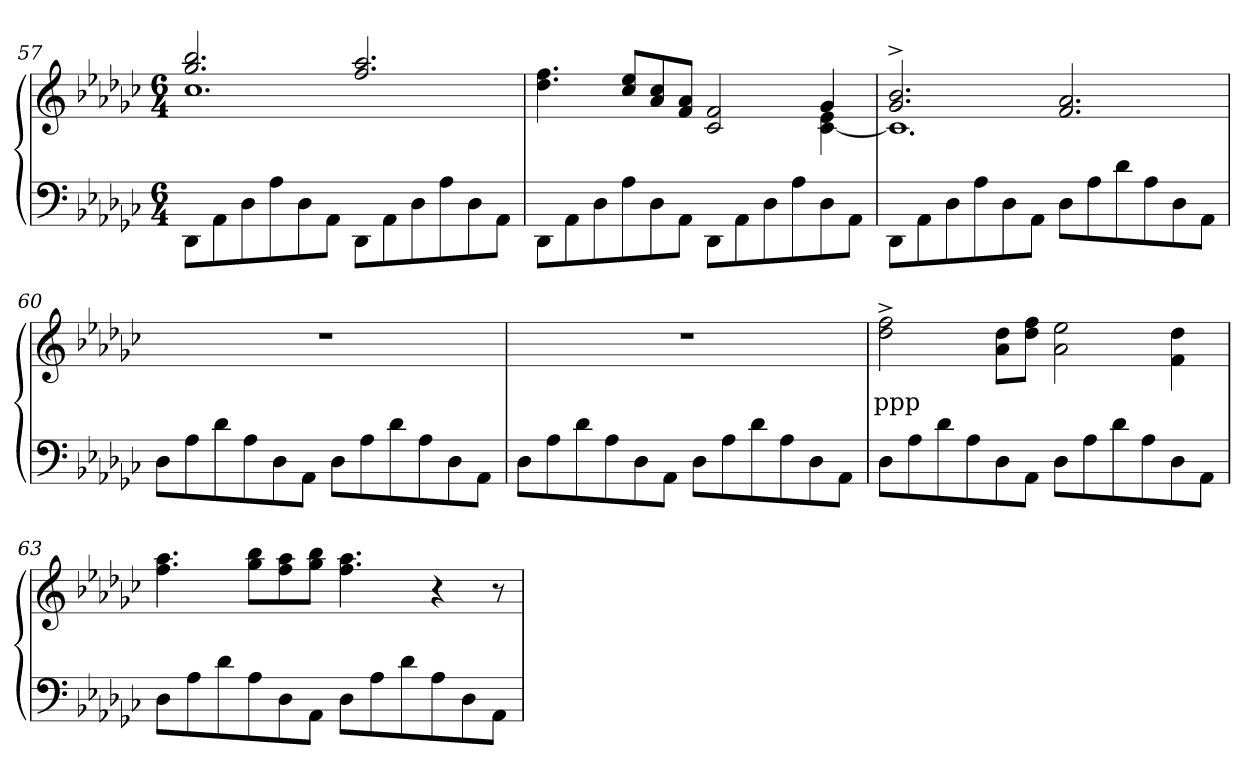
**kern	**kern	**text
*part2	*part1	*part1
*staff2	*staff1	*staff1
*clefF4	*clefG2	*
*k[b-e-a-d-g-c-]	*k[b-e-a-d-g-c-]	*
*M6/4	*M6/4	*
=57	=57	=57
*	*^	*
8DD-\L	2.bb- 2.gg-	1.cc-	.
8AA-	.	.	.
8D-	.	.	.
8A-	.	.	.
8D-	.	.	.
8AA-J	.	.	.
8DD-\L	2.aa- 2.ff	.	.
8AA-	.	.	.
8D-	.	.	.
8A-	.	.	.
8D-	.	.	.
8AA-J	.	.	.
=58	=58	=58	=58
8DD-\L	4.ff 4.dd-	4ryy	.
8AA-	.	.	.
*	*v	*v	*
8D-	.	.
8A-	8ee-/ 8cc-/L	.
8D-	8cc- 8a-	.
8AA-J	8a- 8fJ	.
8DD-\L	2f/ 2c-/	.
8AA-	.	.
8D-	.	.
8A-	.	.
*	*^	*
8D-	4g-	[4c- 4e-	.
8AA-J	.	.	.
=59	=59	=59	=59
8DD-\L	2.b-^> 2.g-^>	1.c-]	.
8AA-	.	.	.
8D-	.	.	.
8A-	.	.	.
8D-	.	.	.
8AA-J	.	.	.
8D-L	2.a- 2.f	.	.
8A-	.	.	.
8d-	.	.	.
8A-	.	.	.
8D-	.	.	.
8AA-J	.	.	.
*	*v	*v	*
=60	=60	=60
8D-L	1.r	.
8A-	.	.
8d-	.	.
8A-	.	.
8D-	.	.
8AA-J	.	.
8D-L	.	.
8A-	.	.
8d-	.	.
8A-	.	.
8D-	.	.
8AA-J	.	.
=61	=61	=61
8D-L	1.r	.
8A-	.	.
8d-	.	.
8A-	.	.
8D-	.	.
8AA-J	.	.
8D-L	.	.
8A-	.	.
8d-	.	.
8A-	.	.
8D-	.	.
8AA-J	.	.
=62	=62	=62
8D-L	2ff^> 2dd-^>	ppp
8A-	.	.
8d-	.	.
8A-	.	.
8D-	8dd- 8a-L	.
8AA-J	8ff 8dd-J	.
8D-L	2ee- 2a-	.
8A-	.	.
8d-	.	.
8A-	.	.
8D-	4dd-\ 4f\	.
8AA-J	.	.
=63	=63	=63
8D-L	4.aa- 4.ff	.
8A-	.	.
8d-	.	.
8A-	8bb- 8gg-L	.
8D-	8aa- 8ff	.
8AA-J	8bb- 8gg-J	.
8D-L	4.aa- 4.ff	.
8A-	.	.
8d-	.	.
8A-	4r	.
8D-	.	.
8AA-J	8r	.
=	=	=
*-	*-	*-
